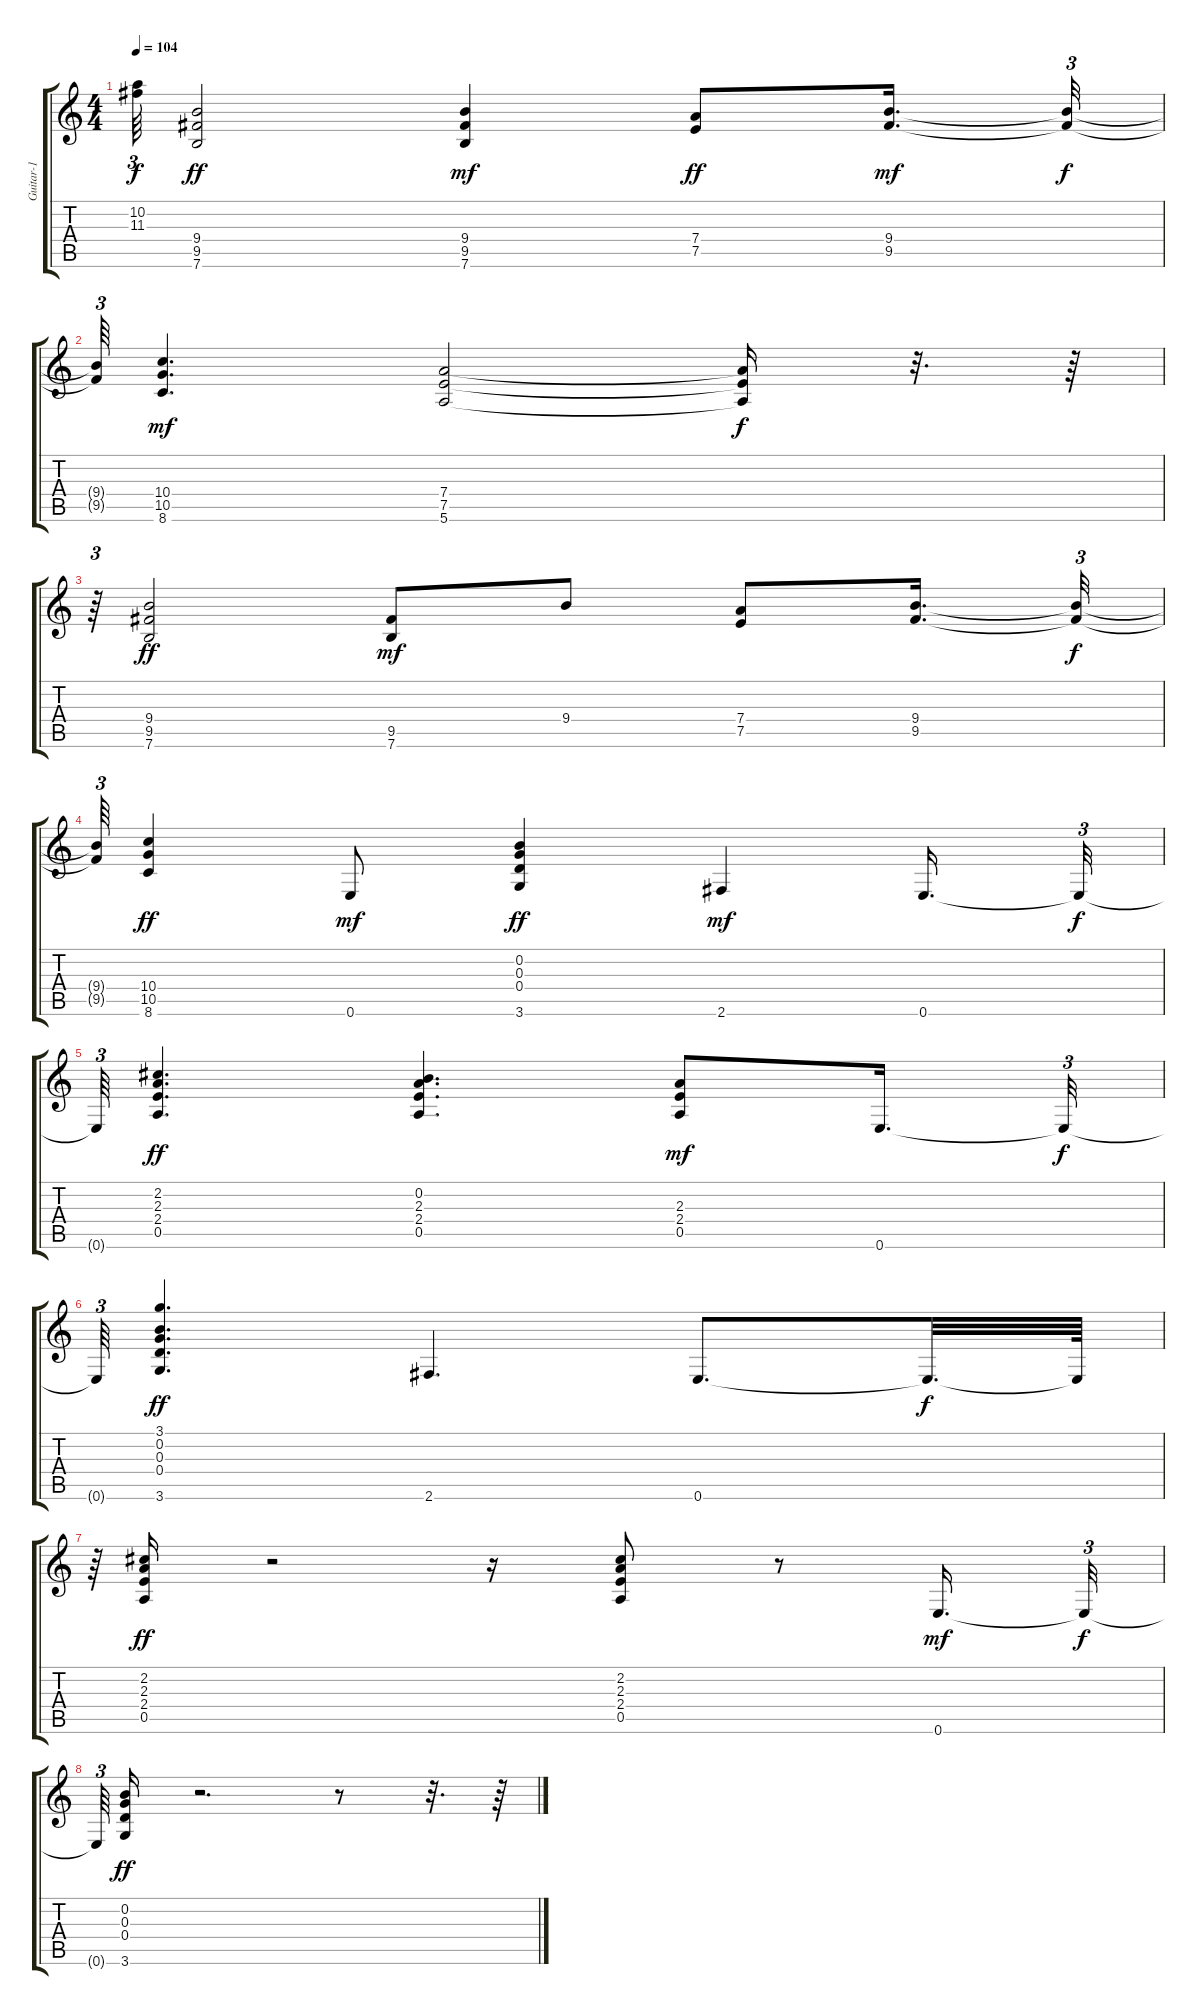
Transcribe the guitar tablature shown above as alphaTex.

\track ("Guitar-1" "Guitar-1") {instrument acousticguitarsteel}
\staff {score tabs}
\tuning (E4 B3 G3 D3 A2 E2) {hide}
\ts (4 4)
\tempo 104
\clef g2
\ks c
(10.2{t} 11.3{t}).64{tu (3 2) dy f} (9.4 9.5 7.6).2{dy ff instrument distortionguitar} (9.4 9.5 7.6).4{dy mf} (7.4 7.5).8{dy ff} (9.4 9.5).16{d dy mf} (9.4{t} 9.5{t}).32{tu (3 2) dy f} |
(9.4{t} 9.5{t}).64{tu (3 2)} (10.4 10.5 8.6).4{d dy mf} (7.4 7.5 5.6).2 (7.4{t} 7.5{t} 5.6{t}).16{dy f} r.32{d} r.64 |
r.64{tu (3 2)} (9.4 9.5 7.6).2{dy ff} (9.5 7.6).8{dy mf} 9.4.8 (7.4 7.5).8 (9.4 9.5).16{d} (9.4{t} 9.5{t}).32{tu (3 2) dy f} |
(9.4{t} 9.5{t}).64{tu (3 2)} (10.4 10.5 8.6).4{dy ff} 0.6.8{dy mf} (0.2 0.3 0.4 3.6).4{dy ff} 2.6.4{dy mf} 0.6.16{d} 0.6{t}.32{tu (3 2) dy f} |
0.6{t}.64{tu (3 2)} (2.2 2.3 2.4 0.5).4{d dy ff} (0.2 2.3 2.4 0.5).4{d} (2.3 2.4 0.5).8{dy mf} 0.6.16{d} 0.6{t}.32{tu (3 2) dy f} |
0.6{t}.64{tu (3 2)} (3.1 0.2 0.3 0.4 3.6).4{d dy ff} 2.6.4{d} 0.6.8{d} 0.6{t}.32{d dy f} 0.6{t}.64 |
r.64{tu (3 2)} (2.2 2.3 2.4 0.5).16{dy ff} r.2 r.16 (2.2 2.3 2.4 0.5).8 r.8 0.6.16{d dy mf} 0.6{t}.32{tu (3 2) dy f} |
0.6{t}.64{tu (3 2)} (0.2 0.3 0.4 3.6).16{dy ff} r.2{d} r.8 r.32{d} r.64
